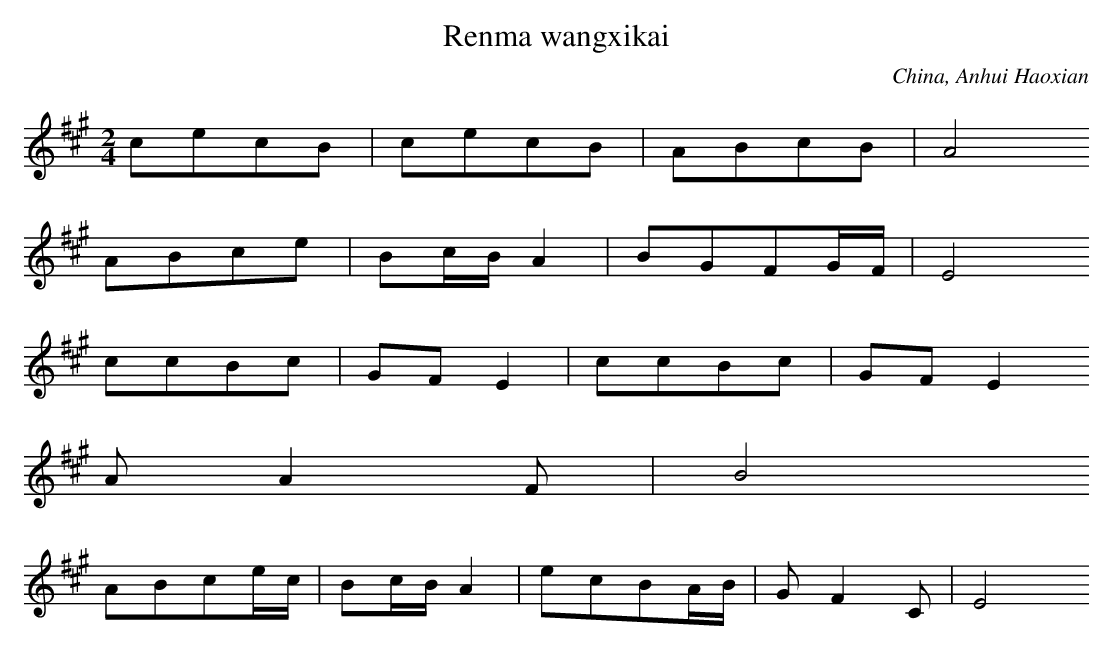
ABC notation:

X:1
T: Renma wangxikai
O: China, Anhui Haoxian
M: 2/4
L: 1/16
K: A
c2e2c2B2 | c2e2c2B2 | A2B2c2B2 | A8
A2B2c2e2 | B2cBA4 | B2G2F2GF | E8
c2c2B2c2 | G2F2E4 | c2c2B2c2 | G2F2E4
A2A4F2 | B8
A2B2c2ec | B2cBA4 | e2c2B2AB | G2F4C2 | E8
